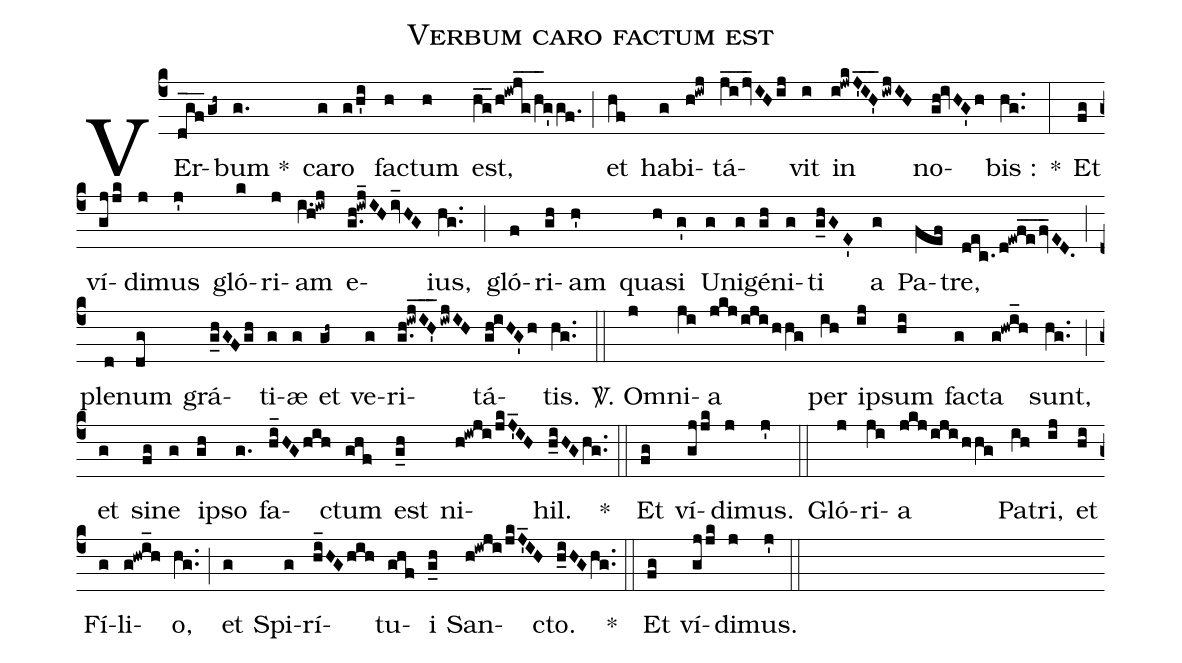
name:Verbum caro factum est;
%%
(c4) VEr(dgf___/gh~)bum *(g.) ca(g)ro(g/h'i) fa(h)ctum(h) est,(hg__/h!iwj_g_/h_g'gf.) (;) et(hf) ha(g)bi(h!iwj)tá(ji__jv_IHij)vit(i) in(i!jwkJ'_I_H'_iwjIH) no(gh!ivHG'h)bis :(hg..) *(:)
Et(fg) ví-(gjjk)di(j)mus(j') gló(k)ri(j)am(i.h!iwj) e(g.h!iwj_IHiv_HG)ius,(hg..) (;) gló(f)ri(gh)am(h') qua(h)si(g') U(g)ni(g)gé(gh)ni(g)ti(g_hGE') a(g) Pa(fef)tre,(dec./d!ewf_e_fv_ED.) (;) ple(d)num(dg) grá(g_hGFgh)ti(g)æ(g) et(gh~) ve(g)ri(g.h!iwjIH'___iwjIH)tá(gh!iHG'h)tis.(hg..) (::)

<sp>V/</sp>. O(j)mni(ji)a(jkj/iji/hhg) per(ih) i(ij)psum(hi) fa(g)cta(g!hwi_h) sunt,(hg..) (;) et(g) si(fg)ne(g) i(gh)pso(g.) fa(hi_HGhih)ctum(ghf) est(g_h) ni(h!iwji/jkJ'_IH)hil.(h_iHGhg..) *(::) Et(fg) ví-(gjjk)di(j)mus.(j') (::)

Gló(j)ri(ji)a(jkj/iji/hhg) Pa(ih)tri,(ij) et(hi) Fí(g)li(g!hwi_h)o,(hg..) (;) et(g) Spi(g)rí(hi_HGhih)tu(ghf)i(g_h) San(h!iwji/jkJ'_IH)cto.(h_iHGhg..) *(::) Et(fg) ví-(gjjk)di(j)mus.(j') (::)
